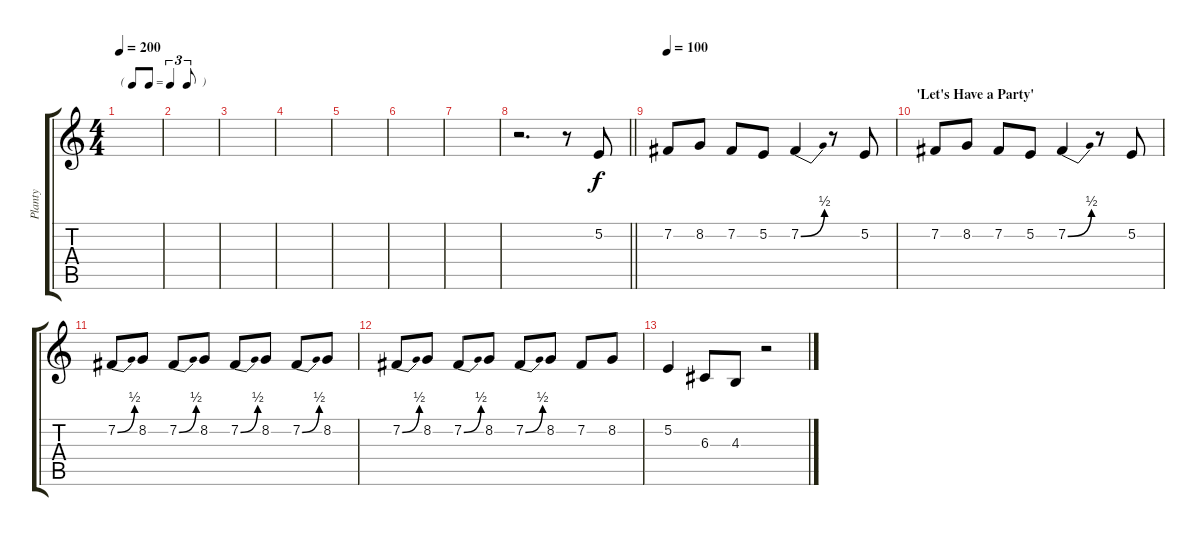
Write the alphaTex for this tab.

\track ("Planty" "Planty") {instrument flute}
\staff {score tabs}
\tuning (E4 B3 G3 D3 A2 E2) {hide}
\ts (4 4)
\tf triplet8th
\tempo 200
\clef g2
\ks c
|
|
|
|
|
|
|
\barLineRight lightlight
r.2{d} r.8 5.2.8 |
\tempo 100
7.2.8 8.2.8 7.2.8 5.2.8 7.2{be (bend 0 0 60 2)}.4 r.8 5.2.8 |
\section ("" "'Let's Have a Party'")
7.2.8 8.2.8 7.2.8 5.2.8 7.2{be (bend 0 0 60 2)}.4 r.8 5.2.8 |
7.2{be (bend 0 0 60 2)}.8 8.2.8 7.2{be (bend 0 0 60 2)}.8 8.2.8 7.2{be (bend 0 0 60 2)}.8 8.2.8 7.2{be (bend 0 0 60 2)}.8 8.2.8 |
7.2{be (bend 0 0 60 2)}.8 8.2.8 7.2{be (bend 0 0 60 2)}.8 8.2.8 7.2{be (bend 0 0 60 2)}.8 8.2.8 7.2.8 8.2.8 |
5.2.4 6.3.8 4.3.8 r.2
